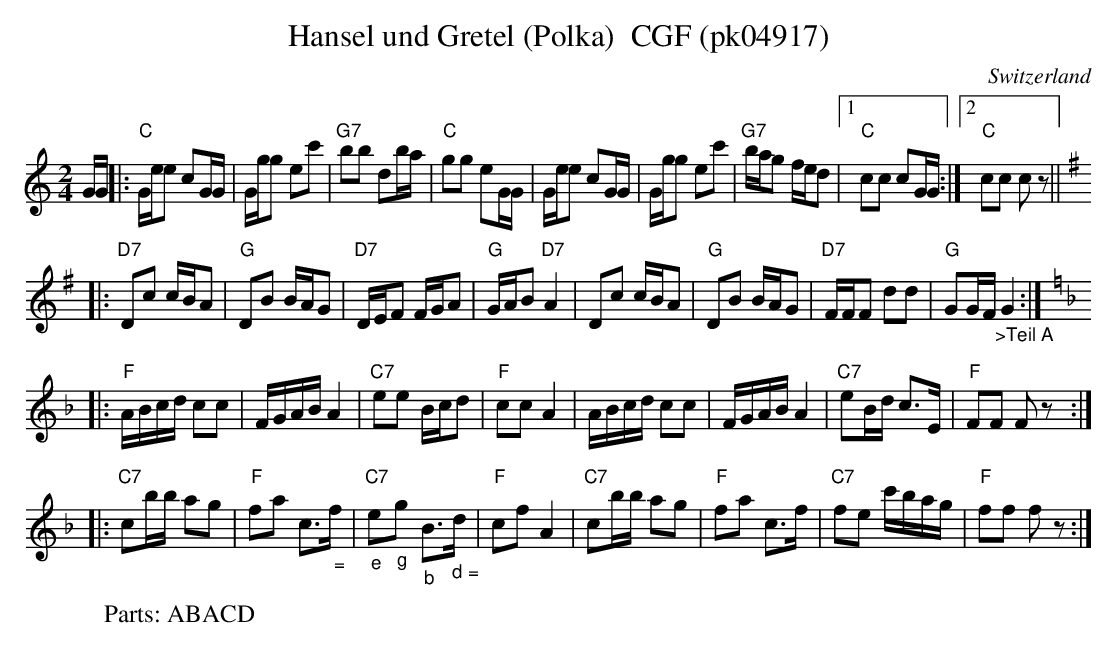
X:1
T: Hansel und Gretel (Polka)  CGF (pk04917)
M:2/4
L:1/16
O:Switzerland
K:C major
GG |: "C"Gee2 c2GG | Ggg2 e2c'2 | "G7"b2b2 d2ba | "C"g2g2 e2GG | Gee2 c2GG |  Ggg2 e2c'2 | "G7"bag2 fed2 |1 "C"c2c2 c2GG :|2 "C"c2c2 c2z2 || [K:G]
|: "D7"D2c2 cBA2 | "G"D2B2 BAG2 | "D7"DEF2 FGA2 | "G"GAB2"D7"A4 | D2c2 cBA2 | "G"D2B2 BAG2 | "D7"FFF2 d2d2 | "G"G2GF"_>Teil A"G4 :| [K:F]
|: "F"ABcd c2c2 | FGABA4 | "C7"e2e2 Bcd2 | "F"c2c2 A4 | ABcd c2c2 | FGABA4 | "C7"e2Bd c3E | "F"F2F2 F2z2 :|
|: "C7"c2bb a2g2 | "F"f2a2 c3"_ ="f | "C7""_e"e2"_g"g2 "_b"B3"_ d ="d | "F"c2f2A4 | "C7"c2bb a2g2 | "F"f2a2 c3f | "C7"f2e2 c'bag | "F"f2f2 f2z2 :|
W: Parts: ABACD
